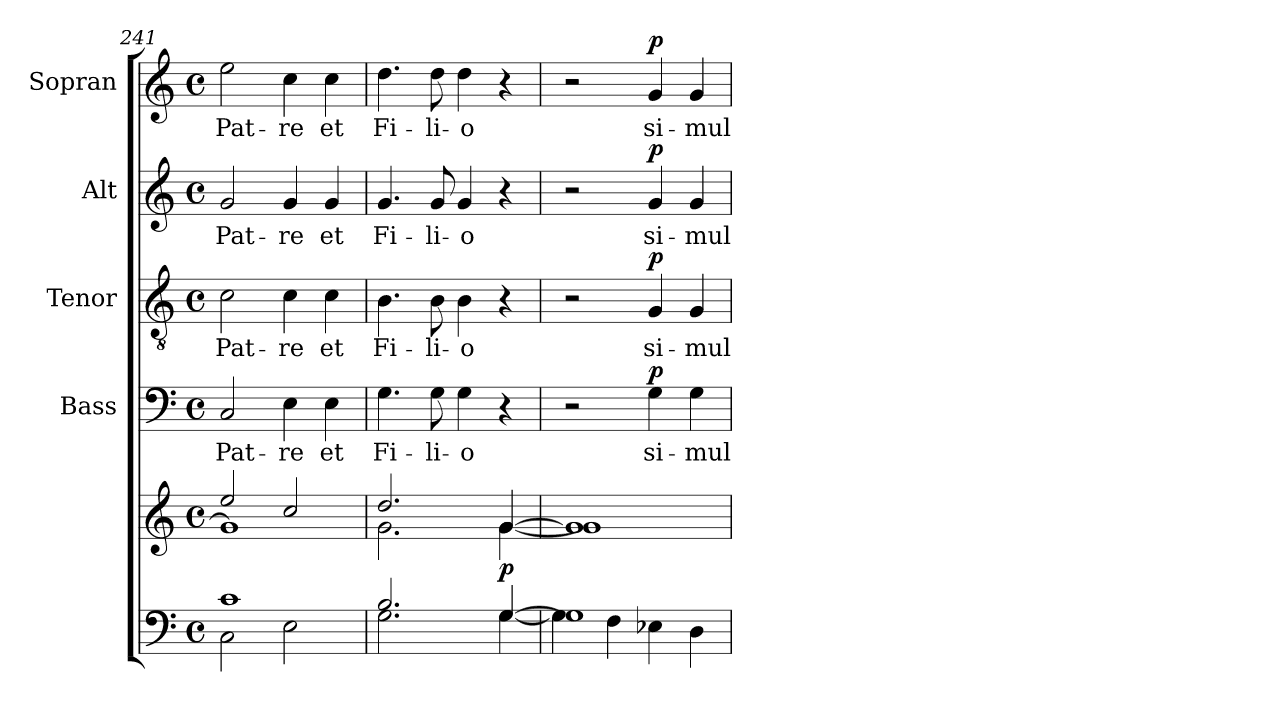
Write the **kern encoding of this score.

**kern	**kern	**dynam	**kern	**text	**dynam	**kern	**text	**dynam	**kern	**text	**dynam	**kern	**text	**dynam
*part5	*part5	*part5	*part4	*part4	*part4	*part3	*part3	*part3	*part2	*part2	*part2	*part1	*part1	*part1
*staff6	*staff5	*staff5/6	*staff4	*staff4	*staff4	*staff3	*staff3	*staff3	*staff2	*staff2	*staff2	*staff1	*staff1	*staff1
*	*	*	*I"Bass	*	*	*I"Tenor	*	*	*I"Alt	*	*	*I"Sopran	*	*
*	*	*	*I'B.	*	*	*I'T.	*	*	*I'A.	*	*	*I'S.	*	*
*clefF4	*clefG2	*	*clefF4	*	*	*clefGv2	*	*	*clefG2	*	*	*clefG2	*	*
*k[]	*k[]	*	*k[]	*	*	*k[]	*	*	*k[]	*	*	*k[]	*	*
*C:	*C:	*	*C:	*	*	*C:	*	*	*C:	*	*	*C:	*	*
*M4/4	*M4/4	*	*M4/4	*	*	*M4/4	*	*	*M4/4	*	*	*M4/4	*	*
*met(c)	*met(c)	*	*met(c)	*	*	*met(c)	*	*	*met(c)	*	*	*met(c)	*	*
=241	=241	=241	=241	=241	=241	=241	=241	=241	=241	=241	=241	=241	=241	=241
*^	*^	*	*	*	*	*	*	*	*	*	*	*	*	*
!	!	!	!	!	!	!LO:LY:b	!	!	!LO:LY:b	!	!	!LO:LY:b	!	!	!LO:LY:b	!
1c	2C\	2ee/	1g]	.	2C/	Pat-	.	2c\	Pat-	.	2g/	Pat-	.	2ee\	Pat-	.
!	!	!	!	!	!	!LO:LY:b	!	!	!LO:LY:b	!	!	!LO:LY:b	!	!	!LO:LY:b	!
.	2E\	2cc/	.	.	4E\	-re	.	4c\	-re	.	4g/	-re	.	4cc\	-re	.
!	!	!	!	!	!	!LO:LY:b	!	!	!LO:LY:b	!	!	!LO:LY:b	!	!	!LO:LY:b	!
.	.	.	.	.	4E\	et	.	4c\	et	.	4g/	et	.	4cc\	et	.
=242	=242	=242	=242	=242	=242	=242	=242	=242	=242	=242	=242	=242	=242	=242	=242	=242
!	!	!	!	!	!	!LO:LY:b	!	!	!LO:LY:b	!	!	!LO:LY:b	!	!	!LO:LY:b	!
2.B/	2.G\	2.dd/	2.g\	.	4.G\	Fi-	.	4.B\	Fi-	.	4.g/	Fi-	.	4.dd\	Fi-	.
!	!	!	!	!	!	!LO:LY:b	!	!	!LO:LY:b	!	!	!LO:LY:b	!	!	!LO:LY:b	!
.	.	.	.	.	8G\	-li-	.	8B\	-li-	.	8g/	-li-	.	8dd\	-li-	.
!	!	!	!	!	!	!LO:LY:b	!	!	!LO:LY:b	!	!	!LO:LY:b	!	!	!LO:LY:b	!
.	.	.	.	.	4G\	-o	.	4B\	-o	.	4g/	-o	.	4dd\	-o	.
!	!	!	!	!LO:DY:b	!	!	!	!	!	!	!	!	!	!	!	!
[>4G/	[<4G\	[>4g/	[<4g\	p	4r	.	.	4r	.	.	4r	.	.	4r	.	.
=243	=243	=243	=243	=243	=243	=243	=243	=243	=243	=243	=243	=243	=243	=243	=243	=243
1G]	4G\]	1g]	1g]	.	2r	.	.	2r	.	.	2r	.	.	2r	.	.
.	4F\	.	.	.	.	.	.	.	.	.	.	.	.	.	.	.
!	!	!	!	!	!	!LO:LY:b	!LO:DY:a	!	!LO:LY:b	!LO:DY:a	!	!LO:LY:b	!LO:DY:a	!	!LO:LY:b	!LO:DY:a
.	4E-X\	.	.	.	4G\	si-	p	4G/	si-	p	4g/	si-	p	4g/	si-	p
!	!	!	!	!	!	!LO:LY:b	!	!	!LO:LY:b	!	!	!LO:LY:b	!	!	!LO:LY:b	!
.	4D\	.	.	.	4G\	-mul	.	4G/	-mul	.	4g/	-mul	.	4g/	-mul	.
*v	*v	*	*	*	*	*	*	*	*	*	*	*	*	*	*	*
*	*v	*v	*	*	*	*	*	*	*	*	*	*	*	*	*
=	=	=	=	=	=	=	=	=	=	=	=	=	=	=
*-	*-	*-	*-	*-	*-	*-	*-	*-	*-	*-	*-	*-	*-	*-
